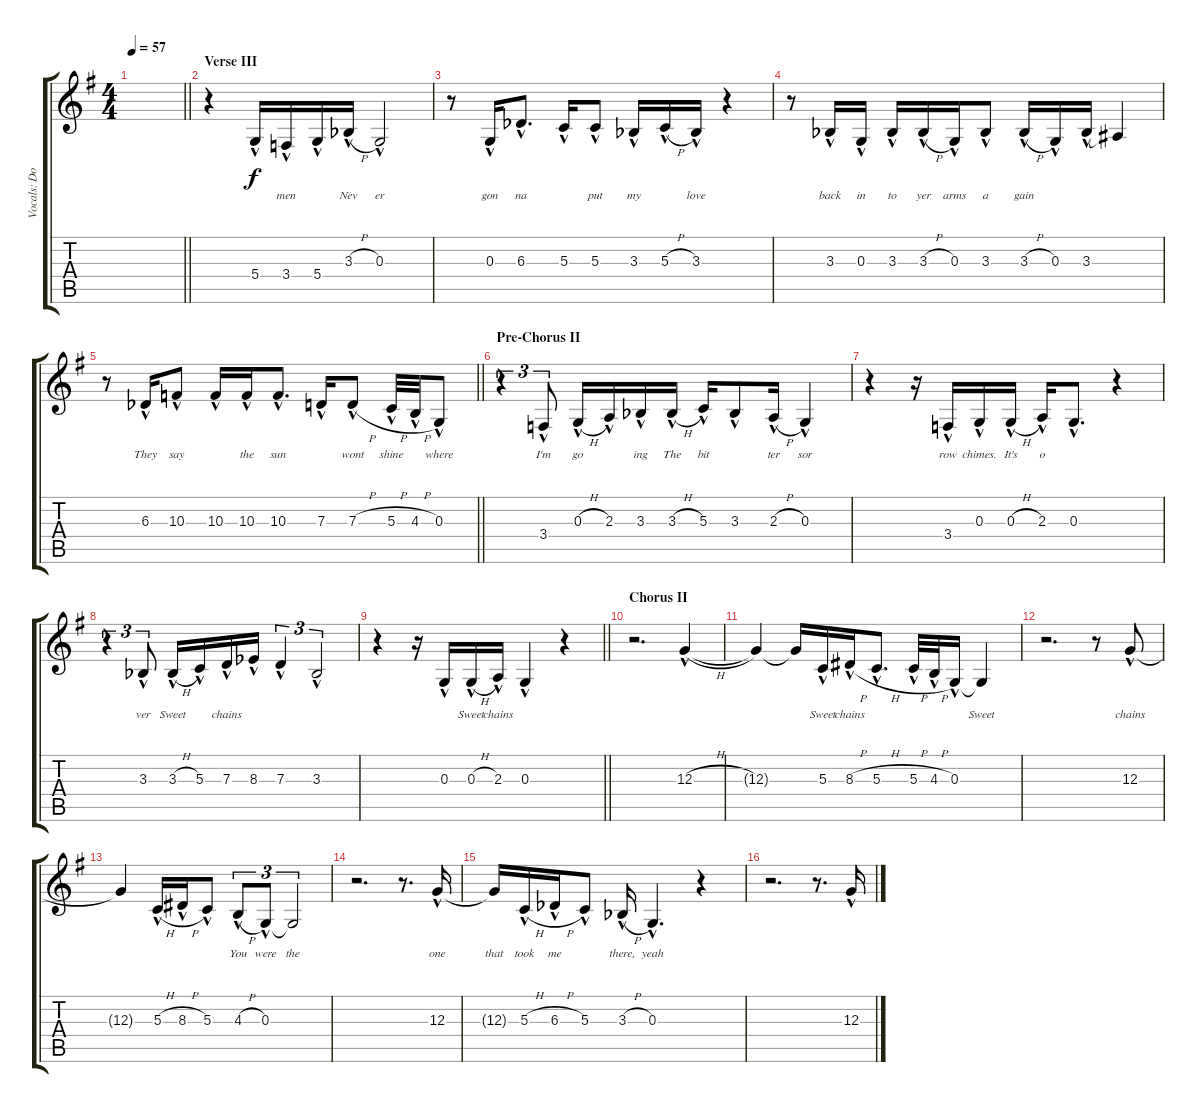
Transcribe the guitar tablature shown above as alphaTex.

\track ("Vocals: Don" "Vocals: Do") {instrument lead2sawtooth}
\staff {score tabs}
\tuning (E4 B3 G3 D3 A2 E2) {hide}
\ts (4 4)
\tempo 57
\clef g2
\barLineRight lightlight
\ks g
|
\section ("" "Verse III")
r.4 5.4{hac}.16{lyrics (0 "") lyrics (1 "") lyrics (2 "") lyrics (3 "") lyrics (4 "")} 3.4{hac}.16{lyrics (0 "men") lyrics (1 "") lyrics (2 "") lyrics (3 "") lyrics (4 "")} 5.4{hac}.16{lyrics (0 "") lyrics (1 "") lyrics (2 "") lyrics (3 "") lyrics (4 "")} 3.3{h hac acc b}.16{lyrics (0 "Nev") lyrics (1 "") lyrics (2 "") lyrics (3 "") lyrics (4 "")} 0.3{hac}.2{lyrics (0 "er") lyrics (1 "") lyrics (2 "") lyrics (3 "") lyrics (4 "")} |
r.8 0.3{hac}.16{lyrics (0 "gon") lyrics (1 "") lyrics (2 "") lyrics (3 "") lyrics (4 "")} 6.3{hac acc b}.8{d lyrics (0 "na") lyrics (1 "") lyrics (2 "") lyrics (3 "") lyrics (4 "")} 5.3{hac}.16{lyrics (0 "") lyrics (1 "") lyrics (2 "") lyrics (3 "") lyrics (4 "")} 5.3{hac}.8{lyrics (0 "put") lyrics (1 "") lyrics (2 "") lyrics (3 "") lyrics (4 "")} 3.3{hac acc b}.16{lyrics (0 "my") lyrics (1 "") lyrics (2 "") lyrics (3 "") lyrics (4 "")} 5.3{h hac}.16{lyrics (0 "") lyrics (1 "") lyrics (2 "") lyrics (3 "") lyrics (4 "")} 3.3{hac acc b}.16{lyrics (0 "love") lyrics (1 "") lyrics (2 "") lyrics (3 "") lyrics (4 "")} r.4 |
r.8 3.3{hac acc b}.16{lyrics (0 "back") lyrics (1 "") lyrics (2 "") lyrics (3 "") lyrics (4 "")} 0.3{hac}.16{lyrics (0 "in") lyrics (1 "") lyrics (2 "") lyrics (3 "") lyrics (4 "")} 3.3{hac acc b}.16{lyrics (0 "to") lyrics (1 "") lyrics (2 "") lyrics (3 "") lyrics (4 "")} 3.3{h hac acc b}.16{lyrics (0 "yer") lyrics (1 "") lyrics (2 "") lyrics (3 "") lyrics (4 "")} 0.3{hac}.16{lyrics (0 "arms") lyrics (1 "") lyrics (2 "") lyrics (3 "") lyrics (4 "")} 3.3{hac acc b}.8{lyrics (0 "a") lyrics (1 "") lyrics (2 "") lyrics (3 "") lyrics (4 "")} 3.3{h hac acc b}.16{lyrics (0 "gain") lyrics (1 "") lyrics (2 "") lyrics (3 "") lyrics (4 "")} 0.3{hac}.16{lyrics (0 "") lyrics (1 "") lyrics (2 "") lyrics (3 "") lyrics (4 "")} 3.3{hac acc b}.16{lyrics (0 "") lyrics (1 "") lyrics (2 "") lyrics (3 "") lyrics (4 "")} 3.3{t}.4{lyrics (0 "") lyrics (1 "") lyrics (2 "") lyrics (3 "") lyrics (4 "")} |
\barLineRight lightlight
r.8 6.3{hac acc b}.16{lyrics (0 "They") lyrics (1 "") lyrics (2 "") lyrics (3 "") lyrics (4 "")} 10.3{hac}.8{lyrics (0 "say") lyrics (1 "") lyrics (2 "") lyrics (3 "") lyrics (4 "")} 10.3{hac}.16{lyrics (0 "") lyrics (1 "") lyrics (2 "") lyrics (3 "") lyrics (4 "")} 10.3{hac}.16{lyrics (0 "the") lyrics (1 "") lyrics (2 "") lyrics (3 "") lyrics (4 "")} 10.3{hac}.8{d lyrics (0 "sun") lyrics (1 "") lyrics (2 "") lyrics (3 "") lyrics (4 "")} 7.3{hac}.16{lyrics (0 "") lyrics (1 "") lyrics (2 "") lyrics (3 "") lyrics (4 "")} 7.3{h hac}.8{lyrics (0 "wont") lyrics (1 "") lyrics (2 "") lyrics (3 "") lyrics (4 "")} 5.3{h hac}.32{lyrics (0 "shine") lyrics (1 "") lyrics (2 "") lyrics (3 "") lyrics (4 "")} 4.3{h hac}.32{lyrics (0 "") lyrics (1 "") lyrics (2 "") lyrics (3 "") lyrics (4 "")} 0.3{hac}.8{lyrics (0 "where") lyrics (1 "") lyrics (2 "") lyrics (3 "") lyrics (4 "")} |
\section ("" "Pre-Chorus II")
r.4{tu (3 2)} 3.4{hac}.8{tu (3 2) lyrics (0 "I'm") lyrics (1 "") lyrics (2 "") lyrics (3 "") lyrics (4 "")} 0.3{h hac}.16{lyrics (0 "go") lyrics (1 "") lyrics (2 "") lyrics (3 "") lyrics (4 "")} 2.3{hac}.16{lyrics (0 "") lyrics (1 "") lyrics (2 "") lyrics (3 "") lyrics (4 "")} 3.3{hac acc b}.16{lyrics (0 "ing") lyrics (1 "") lyrics (2 "") lyrics (3 "") lyrics (4 "")} 3.3{h hac acc b}.16{lyrics (0 "The") lyrics (1 "") lyrics (2 "") lyrics (3 "") lyrics (4 "")} 5.3{hac}.16{lyrics (0 "bit") lyrics (1 "") lyrics (2 "") lyrics (3 "") lyrics (4 "")} 3.3{hac acc b}.8{lyrics (0 "") lyrics (1 "") lyrics (2 "") lyrics (3 "") lyrics (4 "")} 2.3{h hac}.16{lyrics (0 "ter") lyrics (1 "") lyrics (2 "") lyrics (3 "") lyrics (4 "")} 0.3{hac}.4{lyrics (0 "sor") lyrics (1 "") lyrics (2 "") lyrics (3 "") lyrics (4 "")} |
r.4 r.16 3.4{hac}.16{lyrics (0 "row") lyrics (1 "") lyrics (2 "") lyrics (3 "") lyrics (4 "")} 0.3{hac}.16{lyrics (0 "chimes.") lyrics (1 "") lyrics (2 "") lyrics (3 "") lyrics (4 "")} 0.3{h hac}.16{lyrics (0 "It's") lyrics (1 "") lyrics (2 "") lyrics (3 "") lyrics (4 "")} 2.3{hac}.16{lyrics (0 "o") lyrics (1 "") lyrics (2 "") lyrics (3 "") lyrics (4 "")} 0.3{hac}.8{d lyrics (0 "") lyrics (1 "") lyrics (2 "") lyrics (3 "") lyrics (4 "")} r.4 |
r.4{tu (3 2)} 3.3{hac acc b}.8{tu (3 2) lyrics (0 "ver") lyrics (1 "") lyrics (2 "") lyrics (3 "") lyrics (4 "")} 3.3{h hac acc b}.16{lyrics (0 "Sweet") lyrics (1 "") lyrics (2 "") lyrics (3 "") lyrics (4 "")} 5.3{hac}.16{lyrics (0 "") lyrics (1 "") lyrics (2 "") lyrics (3 "") lyrics (4 "")} 7.3{hac}.16{lyrics (0 "chains") lyrics (1 "") lyrics (2 "") lyrics (3 "") lyrics (4 "")} 8.3{hac acc b}.16{lyrics (0 "") lyrics (1 "") lyrics (2 "") lyrics (3 "") lyrics (4 "")} 7.3{hac}.4{tu (3 2) lyrics (0 "") lyrics (1 "") lyrics (2 "") lyrics (3 "") lyrics (4 "")} 3.3{hac acc b}.2{tu (3 2) lyrics (0 "") lyrics (1 "") lyrics (2 "") lyrics (3 "") lyrics (4 "")} |
\barLineRight lightlight
r.4 r.16 0.3{hac}.16{lyrics (0 "") lyrics (1 "") lyrics (2 "") lyrics (3 "") lyrics (4 "")} 0.3{h hac}.16{lyrics (0 "Sweet") lyrics (1 "") lyrics (2 "") lyrics (3 "") lyrics (4 "")} 2.3{hac}.16{lyrics (0 "chains") lyrics (1 "") lyrics (2 "") lyrics (3 "") lyrics (4 "")} 0.3{hac}.4{lyrics (0 "") lyrics (1 "") lyrics (2 "") lyrics (3 "") lyrics (4 "")} r.4 |
\section ("" "Chorus II")
r.2{d} 12.3{h hac}.4{lyrics (0 "") lyrics (1 "") lyrics (2 "") lyrics (3 "") lyrics (4 "")} |
12.3{t}.4{lyrics (0 "") lyrics (1 "") lyrics (2 "") lyrics (3 "") lyrics (4 "")} 12.3{t}.16{lyrics (0 "") lyrics (1 "") lyrics (2 "") lyrics (3 "") lyrics (4 "")} 5.3{hac}.16{lyrics (0 "Sweet") lyrics (1 "") lyrics (2 "") lyrics (3 "") lyrics (4 "")} 8.3{h hac}.16{lyrics (0 "chains") lyrics (1 "") lyrics (2 "") lyrics (3 "") lyrics (4 "")} 5.3{h hac}.8{d lyrics (0 "") lyrics (1 "") lyrics (2 "") lyrics (3 "") lyrics (4 "")} 5.3{h hac}.32{lyrics (0 "") lyrics (1 "") lyrics (2 "") lyrics (3 "") lyrics (4 "")} 4.3{h hac}.32{lyrics (0 "") lyrics (1 "") lyrics (2 "") lyrics (3 "") lyrics (4 "")} 0.3{hac}.16{lyrics (0 "") lyrics (1 "") lyrics (2 "") lyrics (3 "") lyrics (4 "")} 0.3{t}.4{lyrics (0 "Sweet") lyrics (1 "") lyrics (2 "") lyrics (3 "") lyrics (4 "")} |
r.2{d} r.8 12.3{hac}.8{lyrics (0 "chains") lyrics (1 "") lyrics (2 "") lyrics (3 "") lyrics (4 "")} |
12.3{t}.4{lyrics (0 "") lyrics (1 "") lyrics (2 "") lyrics (3 "") lyrics (4 "")} 5.3{h hac}.16{lyrics (0 "") lyrics (1 "") lyrics (2 "") lyrics (3 "") lyrics (4 "")} 8.3{h hac}.16{lyrics (0 "") lyrics (1 "") lyrics (2 "") lyrics (3 "") lyrics (4 "")} 5.3{hac}.8{lyrics (0 "") lyrics (1 "") lyrics (2 "") lyrics (3 "") lyrics (4 "")} 4.3{h hac}.8{tu (3 2) lyrics (0 "You") lyrics (1 "") lyrics (2 "") lyrics (3 "") lyrics (4 "")} 0.3{hac}.8{tu (3 2) lyrics (0 "were") lyrics (1 "") lyrics (2 "") lyrics (3 "") lyrics (4 "")} 0.3{t}.2{tu (3 2) lyrics (0 "the") lyrics (1 "") lyrics (2 "") lyrics (3 "") lyrics (4 "")} |
r.2{d} r.8{d} 12.3{hac}.16{lyrics (0 "one") lyrics (1 "") lyrics (2 "") lyrics (3 "") lyrics (4 "")} |
12.3{t}.16{lyrics (0 "that") lyrics (1 "") lyrics (2 "") lyrics (3 "") lyrics (4 "")} 5.3{h hac}.16{lyrics (0 "took") lyrics (1 "") lyrics (2 "") lyrics (3 "") lyrics (4 "")} 6.3{h hac acc b}.16{lyrics (0 "me") lyrics (1 "") lyrics (2 "") lyrics (3 "") lyrics (4 "")} 5.3{hac}.8{lyrics (0 "") lyrics (1 "") lyrics (2 "") lyrics (3 "") lyrics (4 "")} 3.3{h hac acc b}.16{lyrics (0 "there,") lyrics (1 "") lyrics (2 "") lyrics (3 "") lyrics (4 "")} 0.3{hac}.4{d lyrics (0 "yeah") lyrics (1 "") lyrics (2 "") lyrics (3 "") lyrics (4 "")} r.4 |
r.2{d} r.8{d} 12.3{hac}.16{lyrics (0 "") lyrics (1 "") lyrics (2 "") lyrics (3 "") lyrics (4 "")}
